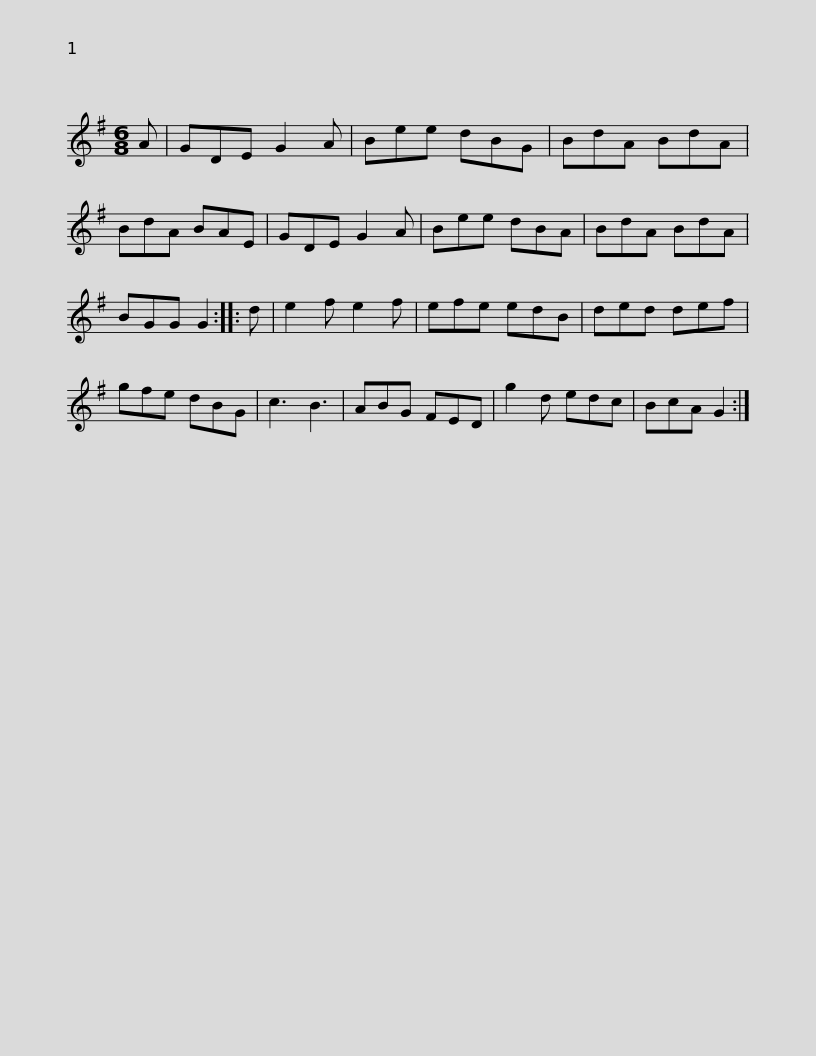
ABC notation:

X:1
L:1/8
M:6/8
I:linebreak $
K:G
V:1 treble
V:1
 A | GDE G2 A | Bee dBG | BdA BdA | BdA BAE | %5
 GDE G2 A | Bee dBA | BdA BdA |$ BGG G2 :: d | %10
 e2 f e2 f | efe edB | ded def | gfe dBG | c3 B3 | %15
 ABG FED | g2 d edc |$ BcA G2 :| %18
